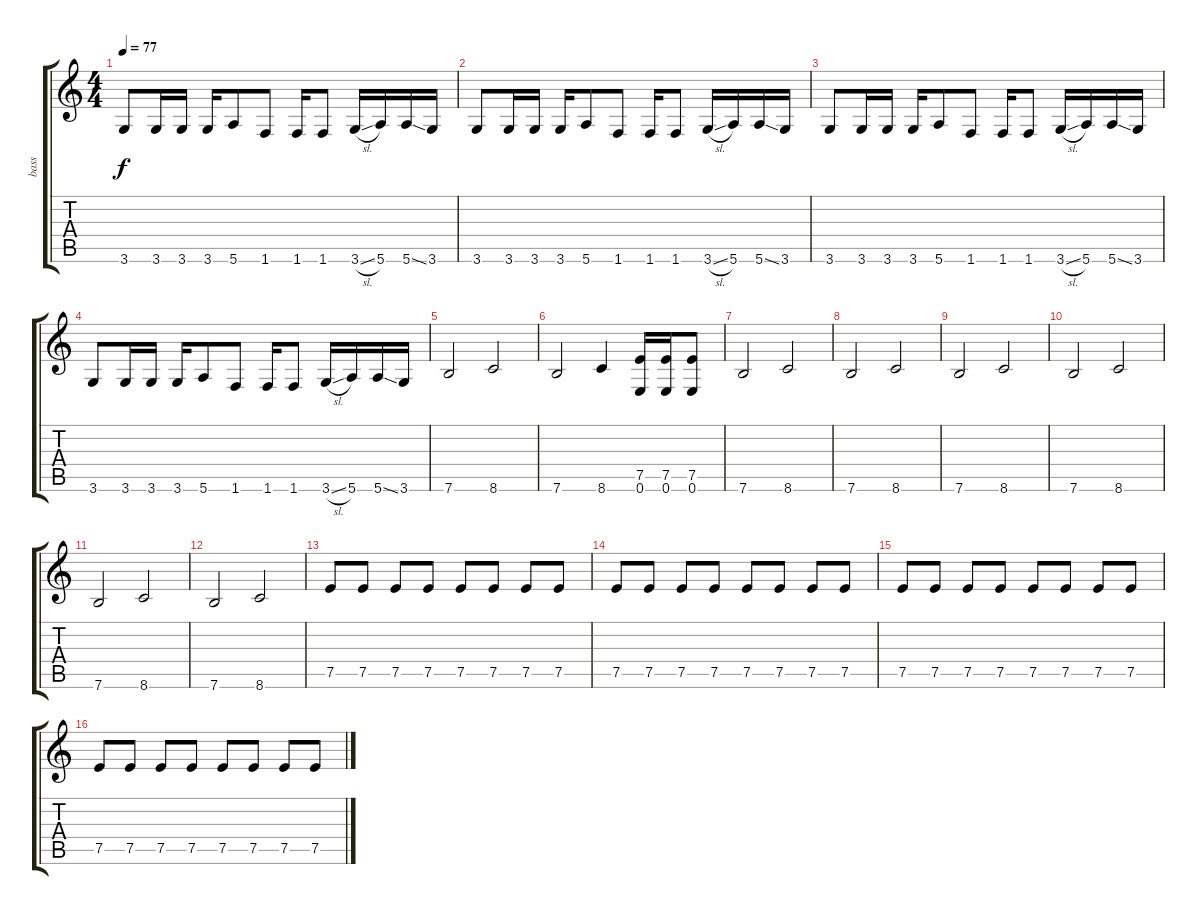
\track ("bass" "bass") {instrument electricbassfinger}
\staff {score tabs}
\tuning (E4 B3 G3 D3 A2 E2) {hide}
\ts (4 4)
\tempo 77
\clef g2
\ks c
3.6.8{dy f} 3.6.16 3.6.16 3.6.16 5.6.8 1.6.8 1.6.16 1.6.8 3.6{sl}.16 5.6.16 5.6{ss}.16 3.6.16 |
3.6.8 3.6.16 3.6.16 3.6.16 5.6.8 1.6.8 1.6.16 1.6.8 3.6{sl}.16 5.6.16 5.6{ss}.16 3.6.16 |
3.6.8 3.6.16 3.6.16 3.6.16 5.6.8 1.6.8 1.6.16 1.6.8 3.6{sl}.16 5.6.16 5.6{ss}.16 3.6.16 |
3.6.8 3.6.16 3.6.16 3.6.16 5.6.8 1.6.8 1.6.16 1.6.8 3.6{sl}.16 5.6.16 5.6{ss}.16 3.6.16 |
7.6.2 8.6.2 |
7.6.2 8.6.4 (7.5 0.6).16 (7.5 0.6).16 (7.5 0.6).8 |
7.6.2 8.6.2 |
7.6.2 8.6.2 |
7.6.2 8.6.2 |
7.6.2 8.6.2 |
7.6.2 8.6.2 |
7.6.2 8.6.2 |
7.5.8 7.5.8 7.5.8 7.5.8 7.5.8 7.5.8 7.5.8 7.5.8 |
7.5.8 7.5.8 7.5.8 7.5.8 7.5.8 7.5.8 7.5.8 7.5.8 |
7.5.8 7.5.8 7.5.8 7.5.8 7.5.8 7.5.8 7.5.8 7.5.8 |
7.5.8 7.5.8 7.5.8 7.5.8 7.5.8 7.5.8 7.5.8 7.5.8
